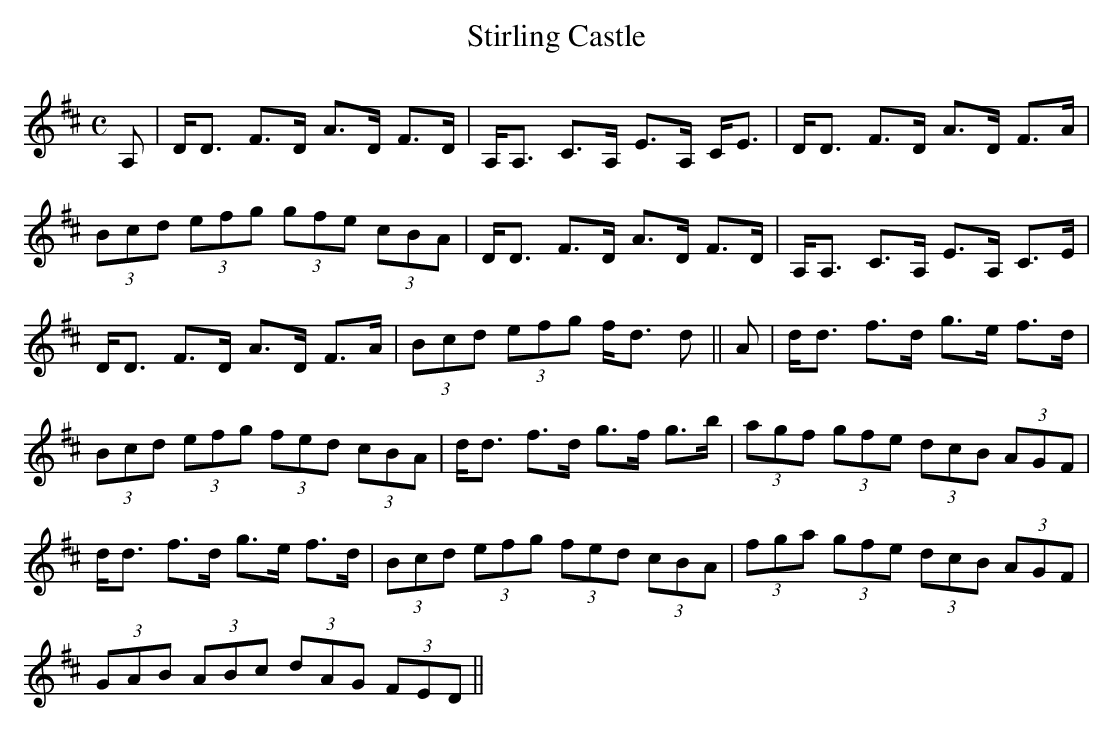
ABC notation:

X:1
T:Stirling Castle
M:C
L:1/8
K:D
A,|D<D F>D A>D F>D|A,<A, C>A, E>A, C<E|D<D F>D A>D F>A|
(3Bcd (3efg (3gfe (3cBA|D<D F>D A>D F>D|A,<A, C>A, E>A, C>E|
D<D F>D A>D F>A|(3Bcd (3efg f<d d||A|d<d f>d g>e f>d|
(3Bcd (3efg (3fed (3cBA|d<d f>d g>f g>b|(3agf (3gfe (3dcB (3AGF|
d<d f>d g>e f>d|(3Bcd (3efg (3fed (3cBA|(3fga (3gfe (3dcB (3AGF|
(3GAB (3ABc (3dAG (3FED||
